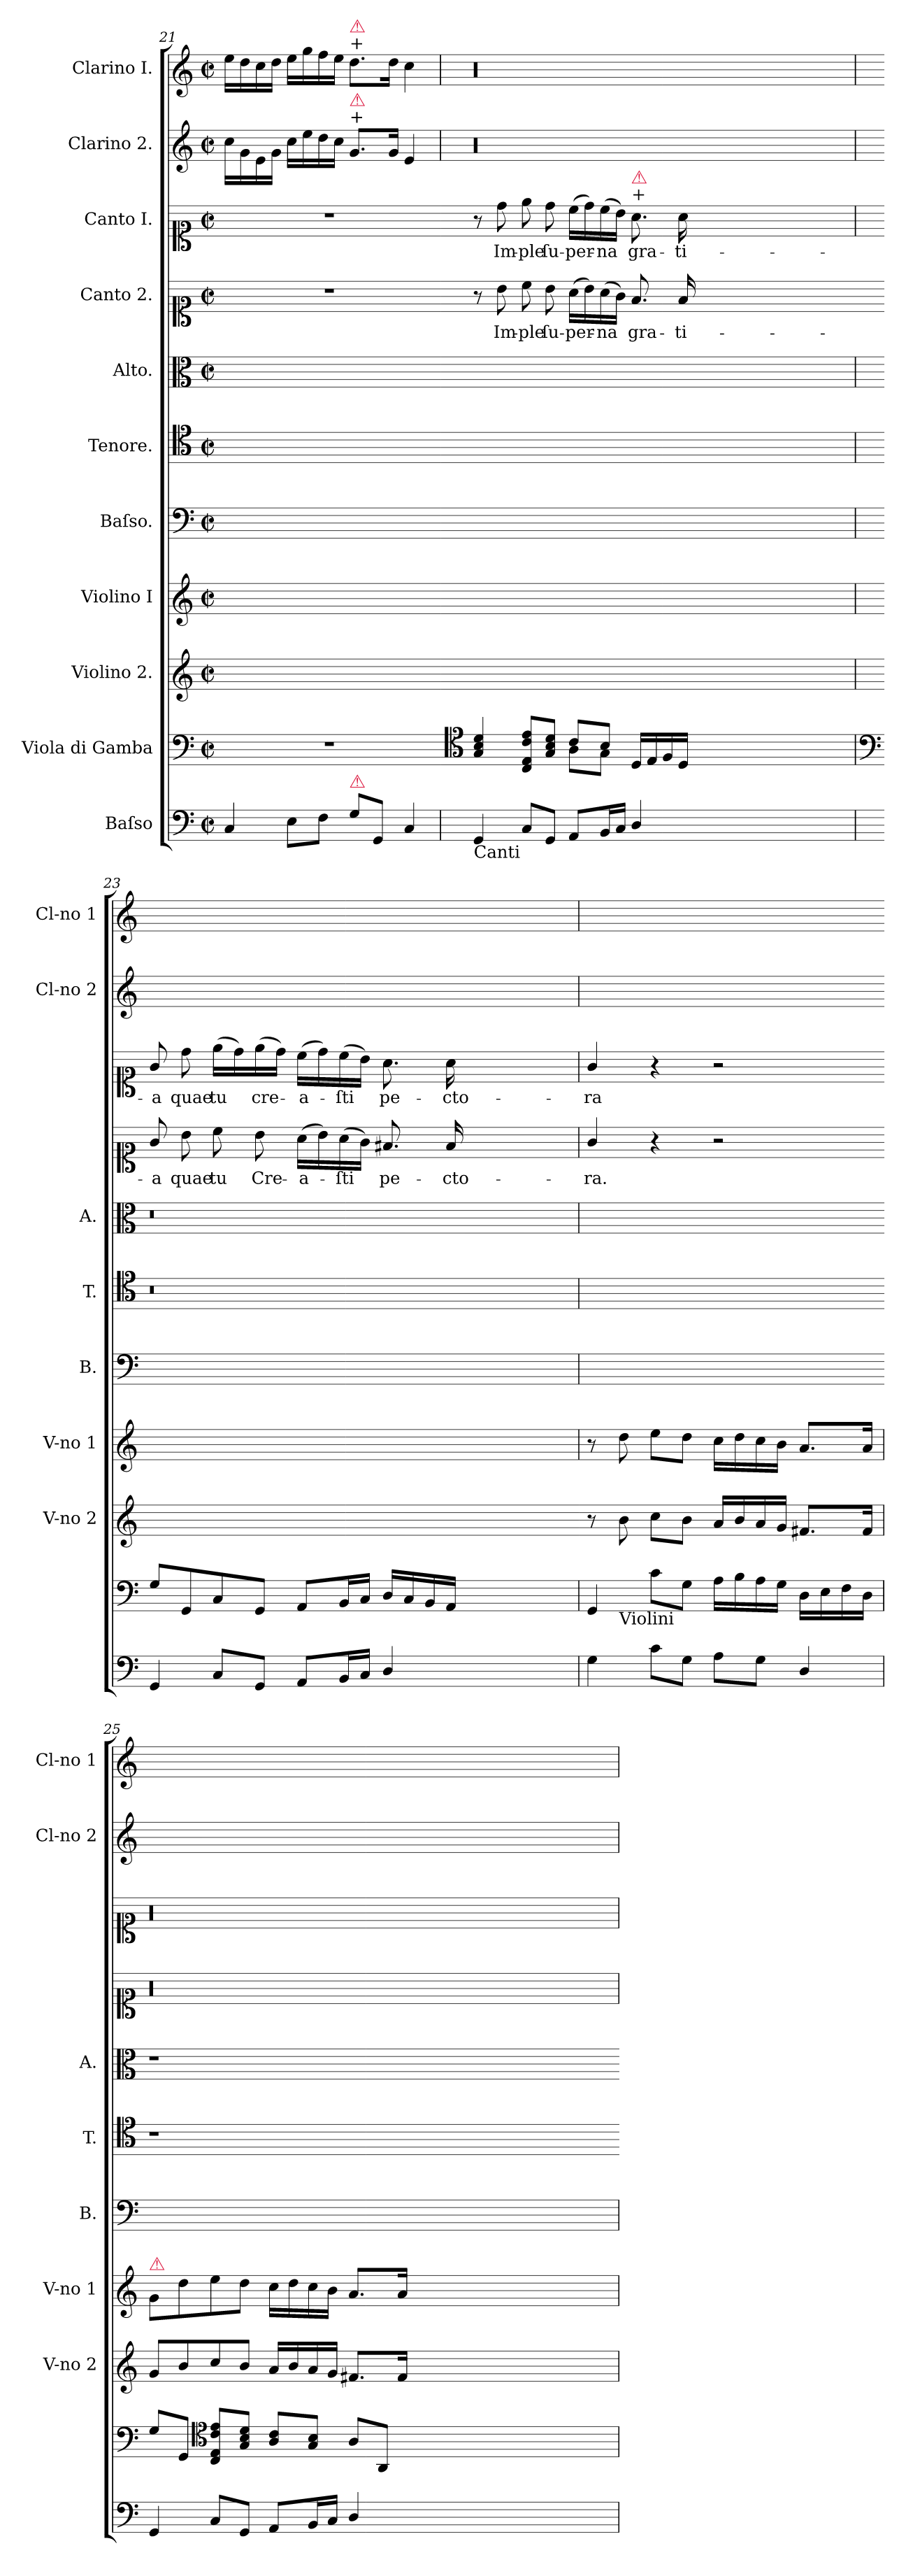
**kern	**kern	**kern	**kern	**kern	**kern	**kern	**kern	**text	**kern	**text	**kern	**kern
*part11	*part10	*part9	*part8	*part7	*part6	*part5	*part4	*part4	*part3	*part3	*part2	*part1
*staff11	*staff10	*staff9	*staff8	*staff7	*staff6	*staff5	*staff4	*staff4	*staff3	*staff3	*staff2	*staff1
*I"Baſso	*I"Viola di Gamba	*I"Violino 2.	*I"Violino I	*I"Baſso.	*I"Tenore.	*I"Alto.	*I"Canto 2.	*	*I"Canto I.	*	*I"Clarino 2.	*I"Clarino I.
*	*	*I'V-no 2	*I'V-no 1	*I'B.	*I'T.	*I'A.	*	*	*	*	*I'Cl-no 2	*I'Cl-no 1
*clefF4	*clefF4	*clefG2	*clefG2	*clefF4	*clefC4	*clefC3	*clefC1	*	*clefC1	*	*clefG2	*clefG2
*k[]	*k[]	*k[]	*k[]	*k[]	*k[]	*k[]	*k[]	*	*k[]	*	*k[]	*k[]
*C:	*C:	*C:	*C:	*C:	*C:	*C:	*C:	*	*C:	*	*C:	*C:
*M2/2	*M2/2	*M2/2	*M2/2	*M2/2	*M2/2	*M2/2	*M2/2	*	*M2/2	*	*M2/2	*M2/2
*met(c|)	*met(c|)	*met(c|)	*met(c|)	*met(c|)	*met(c|)	*met(c|)	*met(c|)	*	*met(c|)	*	*met(c|)	*met(c|)
=21	=21	=21	=21	=21	=21	=21	=21	=21	=21	=21	=21	=21
4C/	1r	1ryy	1ryy	1ryy	1ryy	1ryy	1r	.	1r	.	16cc\LL	16ee\LL
.	.	.	.	.	.	.	.	.	.	.	16g\	16dd\
.	.	.	.	.	.	.	.	.	.	.	16e\	16cc\
.	.	.	.	.	.	.	.	.	.	.	16g\JJ	16dd\JJ
8E\L	.	.	.	.	.	.	.	.	.	.	16cc\LL	16ee\LL
.	.	.	.	.	.	.	.	.	.	.	16ee\	16gg\
8F\J	.	.	.	.	.	.	.	.	.	.	16dd\	16ff\
.	.	.	.	.	.	.	.	.	.	.	16cc\JJ	16ee\JJ
!	!	!	!	!	!	!	!	!	!	!	!	!LO:TX:a:t=+
!	!	!	!	!	!	!	!	!	!	!	!	!LO:TX:a:color=crimson:t=⚠
!	!	!	!	!	!	!	!	!	!	!	!LO:TX:a:t=+	!
!	!	!	!	!	!	!	!	!	!	!	!LO:TX:a:color=crimson:t=⚠	!
!LO:TX:a:color=crimson:t=⚠	!	!	!	!	!	!	!	!	!	!	!	!
8G\L	.	.	.	.	.	.	.	.	.	.	8.g/L	8.dd\L
8GG/J	.	.	.	.	.	.	.	.	.	.	.	.
.	.	.	.	.	.	.	.	.	.	.	16g/Jk	16dd\Jk
4C/	.	.	.	.	.	.	.	.	.	.	4e/	4cc\
=22	=22-	=22	=22	=22	=22	=22	=22-	=22	=22-	=22	=22	=22
*	*clefC4	*	*	*	*	*	*	*	*	*	*	*
*	*^	*	*	*	*	*	*	*	*	*	*	*
!LO:TX:b:t=Canti	!	!	!	!	!	!	!	!	!	!	!	!	!
4GG/	4G/ 4B/ 4d/	4ryy	00ryy	00ryy	1ryy	00ryy	00ryy	8r	.	8r	.	00r	00r
.	.	.	.	.	.	.	.	8b\	-Im-	8dd\	-Im-	.	.
8C/L	8C/ 8E/ 8c/ 8e/L	4ryy	.	.	.	.	.	8cc\	-ple	8ee\	-ple	.	.
8GG/J	8G/ 8B/ 8d/J	.	.	.	.	.	.	8b\	ſu-	8dd\	ſu-	.	.
8AA/L	8c/L	8A\L	.	.	.	.	.	(>16a\LL	-per-	(>16cc\LL	-per-	.	.
.	.	.	.	.	.	.	.	16b\)	.	16dd\)	.	.	.
16BB/L	8B/J	8G\J	.	.	.	.	.	(>16a\	-na	(>16cc\	-na	.	.
16C/JJ	.	.	.	.	.	.	.	16g\JJ)	.	16b\JJ)	.	.	.
!	!	!	!	!	!	!	!	!	!	!LO:TX:a:t=+	!	!	!
!	!	!	!	!	!	!	!	!	!	!LO:TX:a:color=crimson:t=⚠	!	!	!
4D/	16D/LL	4reyy	.	.	.	.	.	8.f/	gra-	8.a\	gra-	.	.
.	16E/	.	.	.	.	.	.	.	.	.	.	.	.
.	16F/	.	.	.	.	.	.	.	.	.	.	.	.
.	16D/JJ	.	.	.	.	.	.	16f/	-ti-	16a\	-ti-	.	.
0.ryy	0.ryy	0.ryy	.	.	0.ryy	.	.	0.ryy	.	0.ryy	.	.	.
*	*v	*v	*	*	*	*	*	*	*	*	*	*	*
=23	=23	=23	=23	=23	=23	=23	=23-	=23	=23	=23	=23	=23
*	*clefF4	*	*	*	*	*	*	*	*	*	*	*
*	*^	*	*	*	*	*	*	*	*	*	*	*
!	!LO:TX:a:color=crimson:t=⚠	!	!	!	!	!	!	!	!	!	!	!	!
*	*v	*v	*	*	*	*	*	*	*	*	*	*	*
4GG/	8G\L	0ryy	0ryy	1ryy	0r	0r	8g/	-a	8g/	-a	0ryy	0ryy
.	8GG/	.	.	.	.	.	8b\	quae	8dd\	quae	.	.
8C/L	8C/	.	.	.	.	.	8cc\	tu	(>16ee\LL	tu	.	.
.	.	.	.	.	.	.	.	.	16dd\)	.	.	.
8GG/J	8GG/J	.	.	.	.	.	8b\	Cre-	(>16ee\	cre-	.	.
.	.	.	.	.	.	.	.	.	16dd\JJ)	.	.	.
8AA/L	8AA/L	.	.	.	.	.	(>16a\LL	-a-	(>16cc\LL	-a-	.	.
.	.	.	.	.	.	.	16b\)	.	16dd\)	.	.	.
16BB/L	16BB/L	.	.	.	.	.	(>16a\	-ſti	(>16cc\	-ſti	.	.
16C/JJ	16C/JJ	.	.	.	.	.	16g\JJ)	.	16b\JJ)	.	.	.
4D/	16D/LL	.	.	.	.	.	8.f#X/	pe-	8.a\	pe-	.	.
.	16C/	.	.	.	.	.	.	.	.	.	.	.
.	16BB/	.	.	.	.	.	.	.	.	.	.	.
.	16AA/JJ	.	.	.	.	.	16f#/	-cto-	16a\	-cto-	.	.
1ryy	1ryy	.	.	1ryy	.	.	1ryy	.	1ryy	.	.	.
=24	=24	=24-	=24	=24	=24	=24	=24	=24	=24	=24	=24	=24
*	*^	*	*	*	*	*	*	*	*	*	*	*
4G\	4GG/	8ryy	8r	8r	1ryy	1ryy	1ryy	4g/	-ra.	4g/	-ra	1ryy	1ryy
!	!	!LO:TX:b:t=Violini	!	!	!	!	!	!	!	!	!	!	!
.	.	2..ryy	8b\	8dd\	.	.	.	.	.	.	.	.	.
8c\L	8c\L	.	8cc\L	8ee\L	.	.	.	4r	.	4r	.	.	.
8G\J	8G\J	.	8b\J	8dd\J	.	.	.	.	.	.	.	.	.
8A\L	16A\LL	.	16a/LL	16cc\LL	.	.	.	2r	.	2r	.	.	.
.	16B\	.	16b/	16dd\	.	.	.	.	.	.	.	.	.
8G\J	16A\	.	16a/	16cc\	.	.	.	.	.	.	.	.	.
.	16G\JJ	.	16g/JJ	16b\JJ	.	.	.	.	.	.	.	.	.
4D/	16D\LL	.	8.f#X/L	8.a/L	.	.	.	.	.	.	.	.	.
.	16E\	.	.	.	.	.	.	.	.	.	.	.	.
.	16F\	.	.	.	.	.	.	.	.	.	.	.	.
.	16D\JJ	.	16f#/Jk	16a/Jk	.	.	.	.	.	.	.	.	.
=25	=25	=25	=25	=25	=25	=25	=25	=25-	=25	=25-	=25	=25	=25
!	!	!	!	!LO:TX:a:color=crimson:t=⚠	!	!	!	!	!	!	!	!	!
!	!LO:TX:a:color=crimson:t=⚠	!	!	!	!	!	!	!	!	!	!	!	!
*	*v	*v	*	*	*	*	*	*	*	*	*	*	*
4GG/	8G\L	8g/L	8g/L	1ryy	1r	1r	00r	.	00r	.	00ryy	00ryy
.	8GG/J	8b/	8dd\	.	.	.	.	.	.	.	.	.
*	*clefC4	*	*	*	*	*	*	*	*	*	*	*
8C/L	8C/ 8E/ 8c/ 8e/L	8cc/	8ee\	.	.	.	.	.	.	.	.	.
8GG/J	8G/ 8B/ 8d/J	8b/J	8dd\J	.	.	.	.	.	.	.	.	.
8AA/L	8A/ 8c/L	16a/LL	16cc\LL	.	.	.	.	.	.	.	.	.
.	.	16b/	16dd\	.	.	.	.	.	.	.	.	.
16BB/L	8G/ 8B/J	16a/	16cc\	.	.	.	.	.	.	.	.	.
16C/JJ	.	16g/JJ	16b\JJ	.	.	.	.	.	.	.	.	.
4D/	8A/L	8.f#X/L	8.a/L	.	.	.	.	.	.	.	.	.
.	8AA/J	.	.	.	.	.	.	.	.	.	.	.
.	.	16f#/Jk	16a/Jk	.	.	.	.	.	.	.	.	.
0.ryy	0.ryy	0.ryy	0.ryy	0.ryy	0.ryy	0.ryy	.	.	.	.	.	.
=	=	=	=	=	=-	=-	=	=	=	=	=	=
*-	*-	*-	*-	*-	*-	*-	*-	*-	*-	*-	*-	*-
